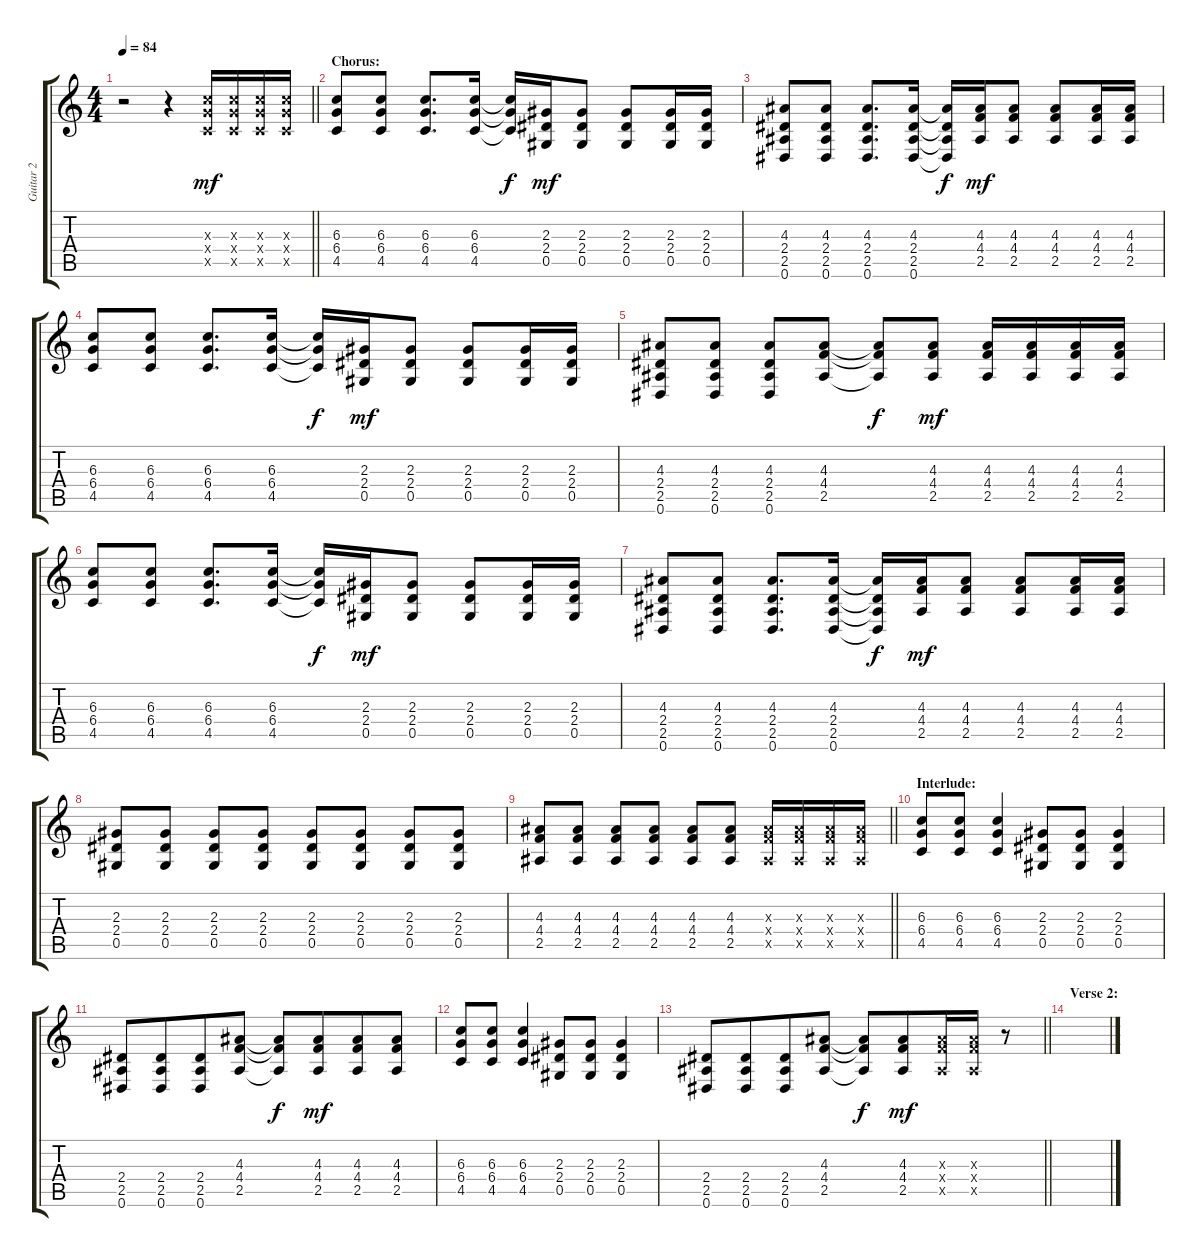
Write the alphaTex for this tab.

\track ("Guitar 2" "Guitar 2") {instrument overdrivenguitar}
\staff {score tabs}
\tuning (Eb4 Bb3 Gb3 Db3 Ab2 Eb2) {hide}
\ts (4 4)
\tempo 84
\clef g2
\barLineRight lightlight
\ks c
r.2{dy mf} r.4 (6.3{x} 6.4{x} 4.5{x}).16 (6.3{x} 6.4{x} 4.5{x}).16 (6.3{x} 6.4{x} 4.5{x}).16 (6.3{x} 6.4{x} 4.5{x}).16 |
\section ("" "Chorus:")
(6.3 6.4 4.5).8 (6.3 6.4 4.5).8 (6.3 6.4 4.5).8{d} (6.3 6.4 4.5).16 (6.3{t} 6.4{t} 4.5{t}).16{dy f} (2.3 2.4 0.5).16{dy mf} (2.3 2.4 0.5).8 (2.3 2.4 0.5).8 (2.3 2.4 0.5).16 (2.3 2.4 0.5).16 |
(4.3 2.4 2.5 0.6).8 (4.3 2.4 2.5 0.6).8 (4.3 2.4 2.5 0.6).8{d} (4.3 2.4 2.5 0.6).16 (4.3{t} 2.4{t} 2.5{t} 0.6{t}).16{dy f} (4.3 4.4 2.5).16{dy mf} (4.3 4.4 2.5).8 (4.3 4.4 2.5).8 (4.3 4.4 2.5).16 (4.3 4.4 2.5).16 |
(6.3 6.4 4.5).8 (6.3 6.4 4.5).8 (6.3 6.4 4.5).8{d} (6.3 6.4 4.5).16 (6.3{t} 6.4{t} 4.5{t}).16{dy f} (2.3 2.4 0.5).16{dy mf} (2.3 2.4 0.5).8 (2.3 2.4 0.5).8 (2.3 2.4 0.5).16 (2.3 2.4 0.5).16 |
(4.3 2.4 2.5 0.6).8 (4.3 2.4 2.5 0.6).8 (4.3 2.4 2.5 0.6).8 (4.3 4.4 2.5).8 (4.3{t} 4.4{t} 2.5{t}).8{dy f} (4.3 4.4 2.5).8{dy mf} (4.3 4.4 2.5).16 (4.3 4.4 2.5).16 (4.3 4.4 2.5).16 (4.3 4.4 2.5).16 |
(6.3 6.4 4.5).8 (6.3 6.4 4.5).8 (6.3 6.4 4.5).8{d} (6.3 6.4 4.5).16 (6.3{t} 6.4{t} 4.5{t}).16{dy f} (2.3 2.4 0.5).16{dy mf} (2.3 2.4 0.5).8 (2.3 2.4 0.5).8 (2.3 2.4 0.5).16 (2.3 2.4 0.5).16 |
(4.3 2.4 2.5 0.6).8 (4.3 2.4 2.5 0.6).8 (4.3 2.4 2.5 0.6).8{d} (4.3 2.4 2.5 0.6).16 (4.3{t} 2.4{t} 2.5{t} 0.6{t}).16{dy f} (4.3 4.4 2.5).16{dy mf} (4.3 4.4 2.5).8 (4.3 4.4 2.5).8 (4.3 4.4 2.5).16 (4.3 4.4 2.5).16 |
(2.3 2.4 0.5).8 (2.3 2.4 0.5).8 (2.3 2.4 0.5).8 (2.3 2.4 0.5).8 (2.3 2.4 0.5).8 (2.3 2.4 0.5).8 (2.3 2.4 0.5).8 (2.3 2.4 0.5).8 |
\barLineRight lightlight
(4.3 4.4 2.5).8 (4.3 4.4 2.5).8 (4.3 4.4 2.5).8 (4.3 4.4 2.5).8 (4.3 4.4 2.5).8 (4.3 4.4 2.5).8 (4.3{x} 4.4{x} 2.5{x}).16 (4.3{x} 4.4{x} 2.5{x}).16 (4.3{x} 4.4{x} 2.5{x}).16 (4.3{x} 4.4{x} 2.5{x}).16 |
\section ("" "Interlude:")
(6.3 6.4 4.5).8 (6.3 6.4 4.5).8 (6.3 6.4 4.5).4 (2.3 2.4 0.5).8 (2.3 2.4 0.5).8 (2.3 2.4 0.5).4 |
(2.4 2.5 0.6).8 (2.4 2.5 0.6).8{beam merge} (2.4 2.5 0.6).8 (4.3 4.4 2.5).8 (4.3{t} 4.4{t} 2.5{t}).8{dy f} (4.3 4.4 2.5).8{dy mf beam merge} (4.3 4.4 2.5).8 (4.3 4.4 2.5).8 |
(6.3 6.4 4.5).8 (6.3 6.4 4.5).8 (6.3 6.4 4.5).4 (2.3 2.4 0.5).8 (2.3 2.4 0.5).8 (2.3 2.4 0.5).4 |
\barLineRight lightlight
(2.4 2.5 0.6).8 (2.4 2.5 0.6).8{beam merge} (2.4 2.5 0.6).8 (4.3 4.4 2.5).8 (4.3{t} 4.4{t} 2.5{t}).8{dy f} (4.3 4.4 2.5).8{dy mf beam merge} (4.3{x} 4.4{x} 2.5{x}).16 (4.3{x} 4.4{x} 2.5{x}).16 r.8 |
\section ("" "Verse 2:")
